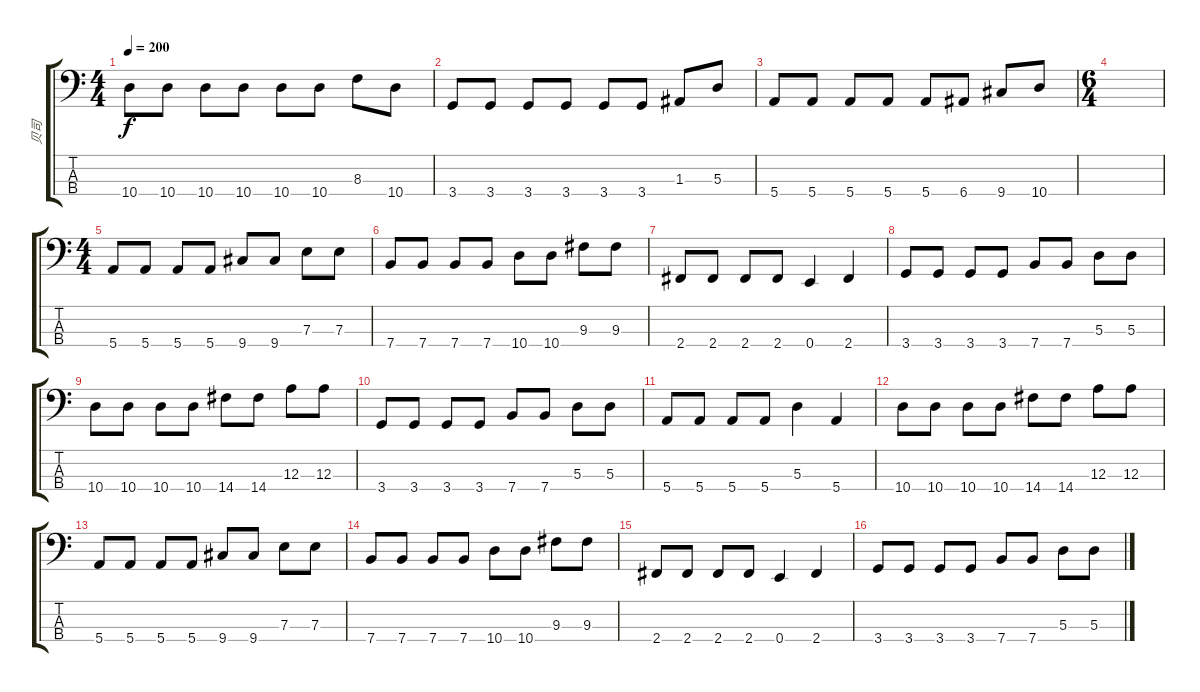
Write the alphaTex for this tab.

\track ("贝司" "贝司") {instrument electricbassfinger}
\staff {score tabs}
\tuning (G2 D2 A1 E1) {hide}
\ts (4 4)
\tempo 200
\clef f4
\ks c
10.4.8{dy f} 10.4.8 10.4.8 10.4.8 10.4.8 10.4.8 8.3.8 10.4.8 |
3.4.8 3.4.8 3.4.8 3.4.8 3.4.8 3.4.8 1.3.8 5.3.8 |
5.4.8 5.4.8 5.4.8 5.4.8 5.4.8 6.4.8 9.4.8 10.4.8 |
\ts (6 4)
|
\ts (4 4)
5.4.8 5.4.8 5.4.8 5.4.8 9.4.8 9.4.8 7.3.8 7.3.8 |
7.4.8 7.4.8 7.4.8 7.4.8 10.4.8 10.4.8 9.3.8 9.3.8 |
2.4.8 2.4.8 2.4.8 2.4.8 0.4.4 2.4.4 |
3.4.8 3.4.8 3.4.8 3.4.8 7.4.8 7.4.8 5.3.8 5.3.8 |
10.4.8 10.4.8 10.4.8 10.4.8 14.4.8 14.4.8 12.3.8 12.3.8 |
3.4.8 3.4.8 3.4.8 3.4.8 7.4.8 7.4.8 5.3.8 5.3.8 |
5.4.8 5.4.8 5.4.8 5.4.8 5.3.4 5.4.4 |
10.4.8 10.4.8 10.4.8 10.4.8 14.4.8 14.4.8 12.3.8 12.3.8 |
5.4.8 5.4.8 5.4.8 5.4.8 9.4.8 9.4.8 7.3.8 7.3.8 |
7.4.8 7.4.8 7.4.8 7.4.8 10.4.8 10.4.8 9.3.8 9.3.8 |
2.4.8 2.4.8 2.4.8 2.4.8 0.4.4 2.4.4 |
3.4.8 3.4.8 3.4.8 3.4.8 7.4.8 7.4.8 5.3.8 5.3.8
